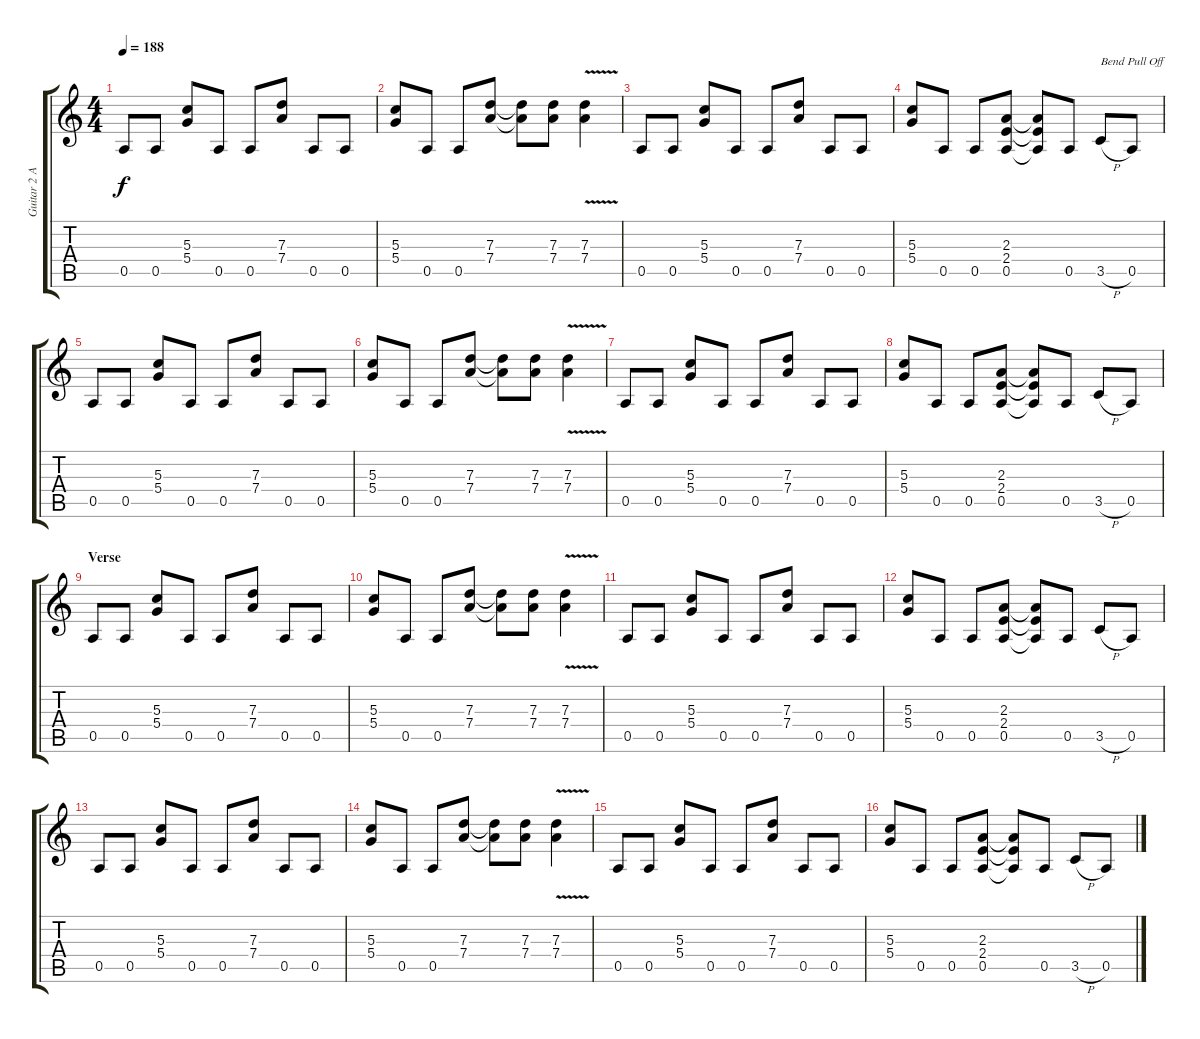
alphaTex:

\track ("Guitar 2 Adrian Smith" "Guitar 2 A") {instrument distortionguitar}
\staff {score tabs}
\tuning (E4 B3 G3 D3 A2 E2) {hide}
\ts (4 4)
\tempo 188
\clef g2
\ks c
0.5.8{dy f} 0.5.8 (5.3 5.4).8 0.5.8 0.5.8 (7.3 7.4).8 0.5.8 0.5.8 |
(5.3 5.4).8 0.5.8 0.5.8 (7.3 7.4).8 (7.3{t} 7.4{t}).8 (7.3 7.4).8 (7.3{v} 7.4{v}).4 |
0.5.8 0.5.8 (5.3 5.4).8 0.5.8 0.5.8 (7.3 7.4).8 0.5.8 0.5.8 |
(5.3 5.4).8 0.5.8 0.5.8 (2.3 2.4 0.5).8 (2.3{t} 2.4{t} 0.5{t}).8 0.5.8 3.5{h}.8{txt "Bend Pull Off"} 0.5.8 |
0.5.8 0.5.8 (5.3 5.4).8 0.5.8 0.5.8 (7.3 7.4).8 0.5.8 0.5.8 |
(5.3 5.4).8 0.5.8 0.5.8 (7.3 7.4).8 (7.3{t} 7.4{t}).8 (7.3 7.4).8 (7.3{v} 7.4{v}).4 |
0.5.8 0.5.8 (5.3 5.4).8 0.5.8 0.5.8 (7.3 7.4).8 0.5.8 0.5.8 |
(5.3 5.4).8 0.5.8 0.5.8 (2.3 2.4 0.5).8 (2.3{t} 2.4{t} 0.5{t}).8 0.5.8 3.5{h}.8 0.5.8 |
\section ("" "Verse")
0.5.8 0.5.8 (5.3 5.4).8 0.5.8 0.5.8 (7.3 7.4).8 0.5.8 0.5.8 |
(5.3 5.4).8 0.5.8 0.5.8 (7.3 7.4).8 (7.3{t} 7.4{t}).8 (7.3 7.4).8 (7.3{v} 7.4{v}).4 |
0.5.8 0.5.8 (5.3 5.4).8 0.5.8 0.5.8 (7.3 7.4).8 0.5.8 0.5.8 |
(5.3 5.4).8 0.5.8 0.5.8 (2.3 2.4 0.5).8 (2.3{t} 2.4{t} 0.5{t}).8 0.5.8 3.5{h}.8 0.5.8 |
0.5.8 0.5.8 (5.3 5.4).8 0.5.8 0.5.8 (7.3 7.4).8 0.5.8 0.5.8 |
(5.3 5.4).8 0.5.8 0.5.8 (7.3 7.4).8 (7.3{t} 7.4{t}).8 (7.3 7.4).8 (7.3{v} 7.4{v}).4 |
0.5.8 0.5.8 (5.3 5.4).8 0.5.8 0.5.8 (7.3 7.4).8 0.5.8 0.5.8 |
(5.3 5.4).8 0.5.8 0.5.8 (2.3 2.4 0.5).8 (2.3{t} 2.4{t} 0.5{t}).8 0.5.8 3.5{h}.8 0.5.8
